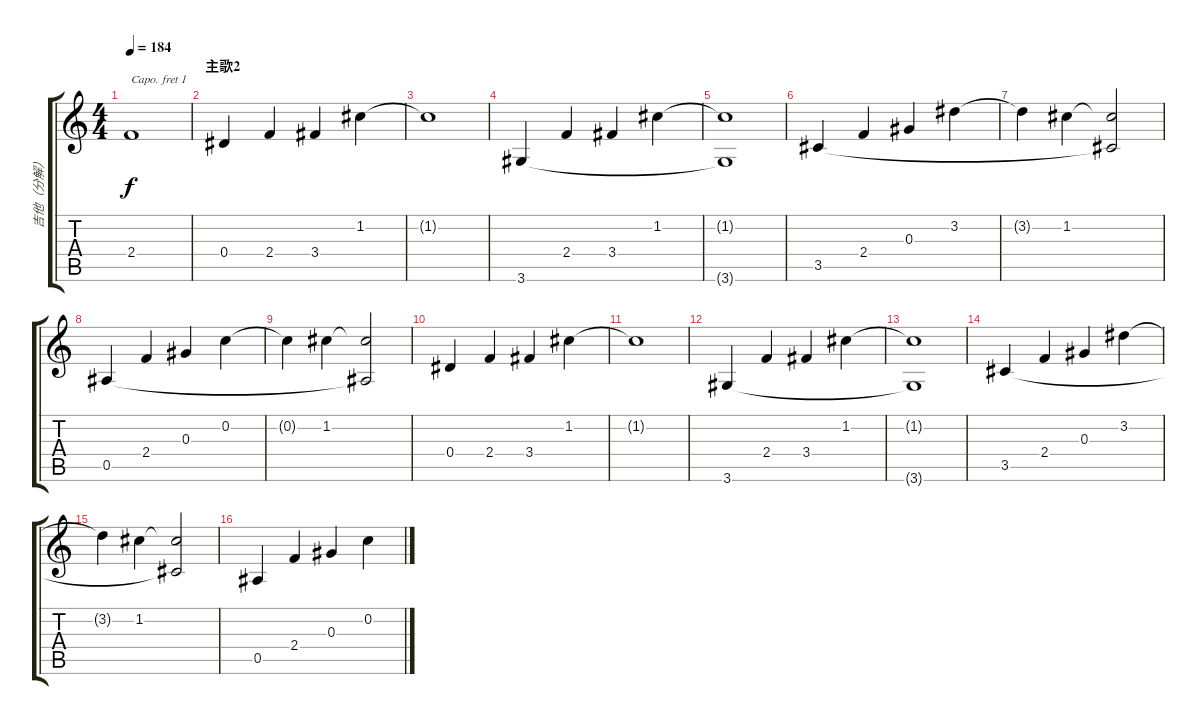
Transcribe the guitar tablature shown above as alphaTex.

\track ("吉他（分解）" "吉他（分解）") {instrument acousticguitarsteel}
\staff {score tabs}
\capo 1
\tuning (E4 B3 G3 D3 A2 E2) {hide}
\ts (4 4)
\tempo 184
\clef g2
\ks c
2.4{t}.1{dy f} |
\section ("" "主歌2")
0.4.4 2.4.4 3.4.4 1.2.4 |
1.2{t}.1 |
3.6.4 2.4.4 3.4.4 1.2.4 |
(1.2{t} 3.6{t}).1 |
3.5.4 2.4.4 0.3.4 3.2.4 |
3.2{t}.4 1.2.4 (1.2{t} 3.5{t}).2 |
0.5.4 2.4.4 0.3.4 0.2.4 |
0.2{t}.4 1.2.4 (1.2{t} 0.5{t}).2 |
0.4.4 2.4.4 3.4.4 1.2.4 |
1.2{t}.1 |
3.6.4 2.4.4 3.4.4 1.2.4 |
(1.2{t} 3.6{t}).1 |
3.5.4 2.4.4 0.3.4 3.2.4 |
3.2{t}.4 1.2.4 (1.2{t} 3.5{t}).2 |
0.5.4 2.4.4 0.3.4 0.2.4
